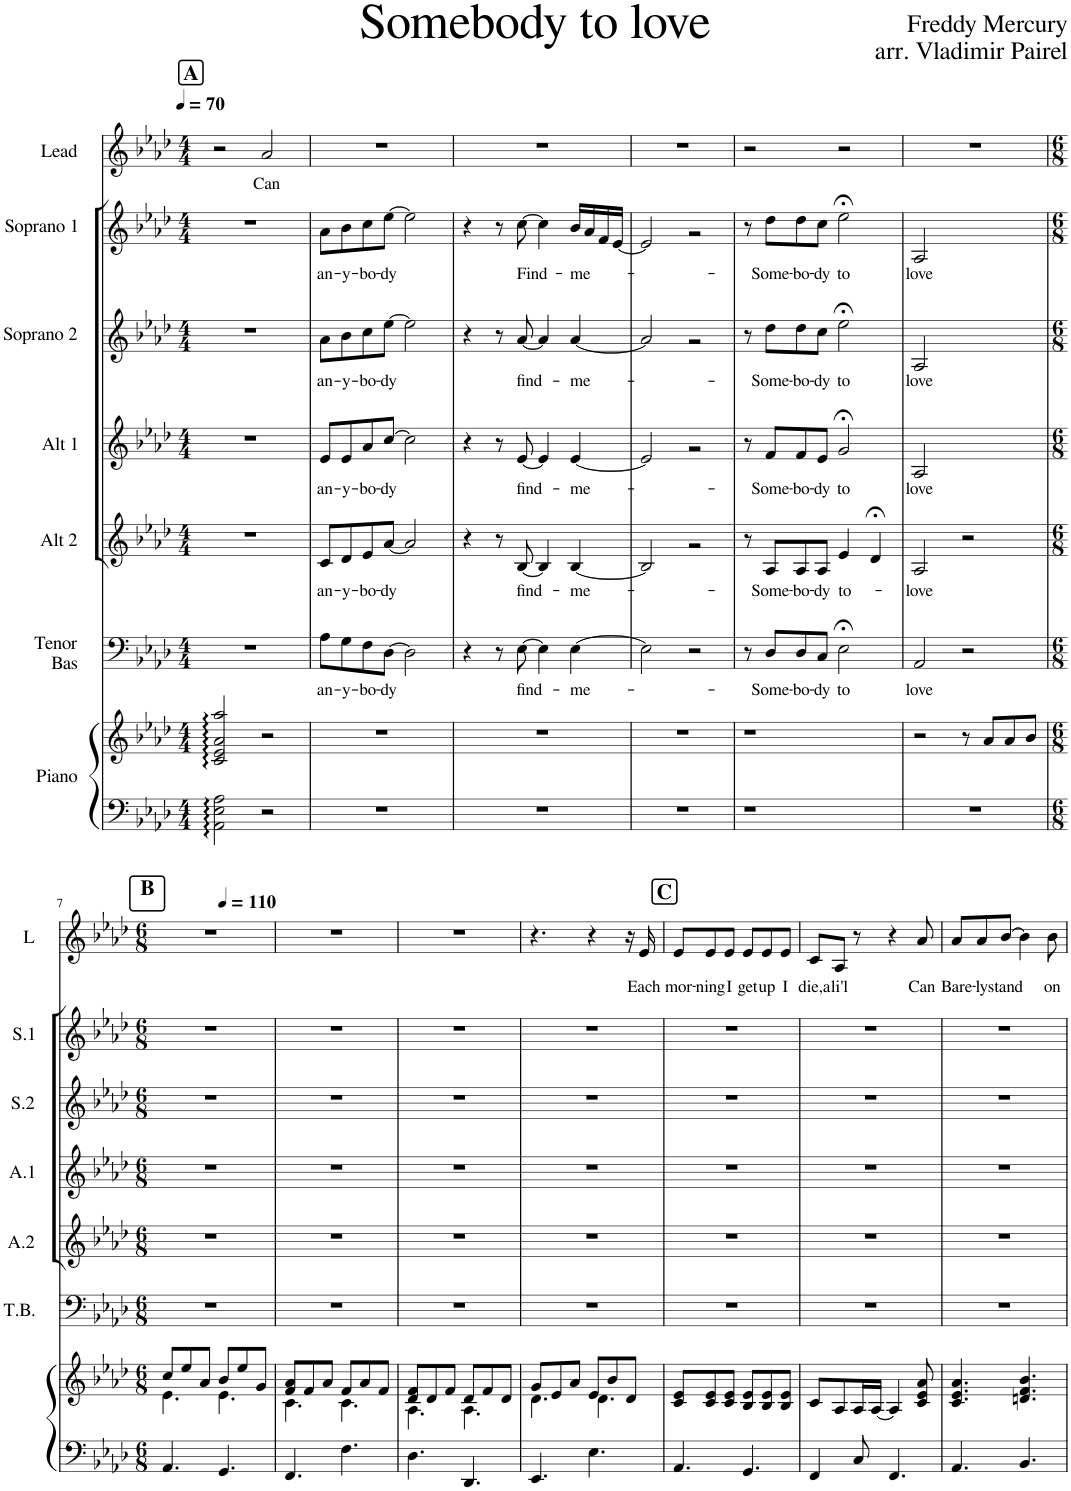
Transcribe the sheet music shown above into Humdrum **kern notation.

**kern	**kern	**kern	**text	**kern	**text	**kern	**text	**kern	**text	**kern	**text	**kern	**text
*part7	*part7	*part6	*part6	*part5	*part5	*part4	*part4	*part3	*part3	*part2	*part2	*part1	*part1
*staff8	*staff7	*staff6	*staff6	*staff5	*staff5	*staff4	*staff4	*staff3	*staff3	*staff2	*staff2	*staff1	*staff1
*I"Piano	*	*I"Tenor Bas	*	*I"Alt 2	*	*I"Alt 1	*	*I"Soprano 2	*	*I"Soprano 1	*	*I"Lead	*
*I'Pno	*	*I'T.B.	*	*I'A.2	*	*I'A.1	*	*I'S.2	*	*I'S.1	*	*I'L	*
*clefF4	*clefG2	*clefF4	*	*clefG2	*	*clefG2	*	*clefG2	*	*clefG2	*	*clefG2	*
*k[b-e-a-d-]	*k[b-e-a-d-]	*k[b-e-a-d-]	*	*k[b-e-a-d-]	*	*k[b-e-a-d-]	*	*k[b-e-a-d-]	*	*k[b-e-a-d-]	*	*k[b-e-a-d-]	*
*M4/4	*M4/4	*M4/4	*	*M4/4	*	*M4/4	*	*M4/4	*	*M4/4	*	*M4/4	*
*MM70	*MM70	*MM70	*	*MM70	*	*MM70	*	*MM70	*	*MM70	*	*MM70	*
!!LO:REH:place=s1:a:B:cj:fs=14:t=A
=1	=1	=1	=1	=1	=1	=1	=1	=1	=1	=1	=1	=1	=1
2AA-\: 2E-\: 2A-\:	2c/: 2e-/: 2a-/: 2aa-/:	1r	.	1r	.	1r	.	1r	.	1r	.	2r	.
!	!	!	!	!	!	!	!	!	!	!	!	!	!LO:LY:b
2r	2r	.	.	.	.	.	.	.	.	.	.	2a-/	Can
=2	=2	=2	=2	=2	=2	=2	=2	=2	=2	=2	=2	=2	=2
!	!	!	!LO:LY:b	!	!LO:LY:b	!	!LO:LY:b	!	!LO:LY:b	!	!LO:LY:b	!	!
1r	1r	8A-\L	an-	8c/L	an-	8e-/L	an-	8a-\L	an-	8a-\L	an-	1r	.
!	!	!	!LO:LY:b	!	!LO:LY:b	!	!LO:LY:b	!	!LO:LY:b	!	!LO:LY:b	!	!
.	.	8G\	-y-	8d-/	-y-	8e-/	-y-	8b-\	-y-	8b-\	-y-	.	.
!	!	!	!LO:LY:b	!	!LO:LY:b	!	!LO:LY:b	!	!LO:LY:b	!	!LO:LY:b	!	!
.	.	8F\	-bo-	8e-/	-bo-	8a-/	-bo-	8cc\	-bo-	8cc\	-bo-	.	.
!	!	!	!LO:LY:b	!	!LO:LY:b	!	!LO:LY:b	!	!LO:LY:b	!	!LO:LY:b	!	!
.	.	[8D-\J	-dy	[8a-/J	-dy	[8cc/J	-dy	[8ee-\J	-dy	[8ee-\J	-dy	.	.
.	.	2D-\]	.	2a-/]	.	2cc\]	.	2ee-\]	.	2ee-\]	.	.	.
=3	=3	=3	=3	=3	=3	=3	=3	=3	=3	=3	=3	=3	=3
1r	1r	4r	.	4r	.	4r	.	4r	.	4r	.	1r	.
.	.	8r	.	8r	.	8r	.	8r	.	8r	.	.	.
!	!	!	!LO:LY:b	!	!LO:LY:b	!	!LO:LY:b	!	!LO:LY:b	!	!LO:LY:b	!	!
.	.	[8E-\	find-	[8B-/	find-	[8e-/	find-	[8a-/	find-	[8cc\	Find-	.	.
.	.	4E-\]	.	4B-/]	.	4e-/]	.	4a-/]	.	4cc\]	.	.	.
!	!	!	!LO:LY:b	!	!LO:LY:b	!	!LO:LY:b	!	!LO:LY:b	!	!LO:LY:b	!	!
.	.	[4E-\	-me-	[4B-/	-me-	[4e-/	-me-	[4a-/	-me-	16b-/LL	-me-	.	.
.	.	.	.	.	.	.	.	.	.	16a-/	.	.	.
.	.	.	.	.	.	.	.	.	.	16f/	.	.	.
.	.	.	.	.	.	.	.	.	.	[16e-/JJ	.	.	.
=4	=4	=4	=4	=4	=4	=4	=4	=4	=4	=4	=4	=4	=4
*	*	*	*	*^	*	*^	*	*^	*	*^	*	*	*
1r	1r	2E-\]	.	2B-/]	2ryy	.	2e-/]	2ryy	.	2a-/]	2ryy	.	2e-/]	2ryy	.	1r	.
.	.	2r	.	4ryy	2r	.	4ryy	2r	.	4ryy	2r	.	4ryy	2r	.	.	.
.	.	.	.	8ryy	.	.	8ryy	.	.	8ryy	.	.	8ryy	.	.	.	.
.	.	.	.	8ryy	.	.	8ryy	.	.	8ryy	.	.	8ryy	.	.	.	.
*	*	*	*	*v	*v	*	*	*	*	*v	*v	*	*v	*v	*	*	*
*	*	*	*	*	*	*v	*v	*	*	*	*	*	*	*
=5	=5	=5	=5	=5	=5	=5	=5	=5	=5	=5	=5	=5	=5
1r	1r	8r	.	8r	.	8r	.	8r	.	8r	.	2r	.
!	!	!	!LO:LY:b	!	!LO:LY:b	!	!LO:LY:b	!	!LO:LY:b	!	!LO:LY:b	!	!
.	.	8D-/L	Some-	8A-/L	Some-	8f/L	Some-	8dd-\L	Some-	8dd-\L	Some-	.	.
!	!	!	!LO:LY:b	!	!LO:LY:b	!	!LO:LY:b	!	!LO:LY:b	!	!LO:LY:b	!	!
.	.	8D-/	-bo-	8A-/	-bo-	8f/	-bo-	8dd-\	-bo-	8dd-\	-bo-	.	.
!	!	!	!LO:LY:b	!	!LO:LY:b	!	!LO:LY:b	!	!LO:LY:b	!	!LO:LY:b	!	!
.	.	8C/J	-dy	8A-/J	-dy	8e-/J	-dy	8cc\J	-dy	8cc\J	-dy	.	.
!	!	!	!LO:LY:b	!	!LO:LY:b	!	!LO:LY:b	!	!LO:LY:b	!	!LO:LY:b	!	!
.	.	2E-;<\	to	4e-/	to-	2g;</	to	2ee-;<\	to	2ee-;<\	to	2r	.
.	.	.	.	4d-;</	.	.	.	.	.	.	.	.	.
=6	=6	=6	=6	=6	=6	=6	=6	=6	=6	=6	=6	=6	=6
!	!	!	!LO:LY:b	!	!LO:LY:b	!	!LO:LY:b	!	!LO:LY:b	!	!LO:LY:b	!	!
1r	2r	2AA-/	love	2A-/	-love	2A-/	love	2A-/	love	2A-/	love	1r	.
.	8r	2r	.	2r	.	2ryy	.	2ryy	.	2ryy	.	.	.
.	8a-/L	.	.	.	.	.	.	.	.	.	.	.	.
.	8a-/	.	.	.	.	.	.	.	.	.	.	.	.
.	8b-/J	.	.	.	.	.	.	.	.	.	.	.	.
!!LO:LB:g=z
=7	=7	=7	=7	=7	=7	=7	=7	=7	=7	=7	=7	=7	=7
!!LO:REH:place=s1:a:t=
!!LO:REH:place=s1:a:B:cj:fs=14:t=B
*M6/8	*M6/8	*M6/8	*	*M6/8	*	*M6/8	*	*M6/8	*	*M6/8	*	*M6/8	*
*	*	*	*	*	*	*	*	*	*	*	*	*MM110	*
*	*^	*	*	*	*	*	*	*	*	*	*	*	*
4.AA-/	8cc/L	4.e-\	2.r	.	2.r	.	2.r	.	2.r	.	2.r	.	2.r	.
.	8ee-/	.	.	.	.	.	.	.	.	.	.	.	.	.
.	8a-/J	.	.	.	.	.	.	.	.	.	.	.	.	.
4.GG/	8b-/L	4.e-\	.	.	.	.	.	.	.	.	.	.	.	.
.	8ee-/	.	.	.	.	.	.	.	.	.	.	.	.	.
.	8g/J	.	.	.	.	.	.	.	.	.	.	.	.	.
=8	=8	=8	=8	=8	=8	=8	=8	=8	=8	=8	=8	=8	=8	=8
4.FF/	8f/ 8a-/L	4.c\	2.r	.	2.r	.	2.r	.	2.r	.	2.r	.	2.r	.
.	8f/	.	.	.	.	.	.	.	.	.	.	.	.	.
.	8a-/J	.	.	.	.	.	.	.	.	.	.	.	.	.
4.F\	8f/L	4.c\	.	.	.	.	.	.	.	.	.	.	.	.
.	8a-/	.	.	.	.	.	.	.	.	.	.	.	.	.
.	8f/J	.	.	.	.	.	.	.	.	.	.	.	.	.
=9	=9	=9	=9	=9	=9	=9	=9	=9	=9	=9	=9	=9	=9	=9
4.D-\	8d-/ 8f/L	4.A-\	2.r	.	2.r	.	2.r	.	2.r	.	2.r	.	2.r	.
.	8d-/	.	.	.	.	.	.	.	.	.	.	.	.	.
.	8f/J	.	.	.	.	.	.	.	.	.	.	.	.	.
4.DD-/	8d-/L	4.A-\	.	.	.	.	.	.	.	.	.	.	.	.
.	8f/	.	.	.	.	.	.	.	.	.	.	.	.	.
.	8d-/J	.	.	.	.	.	.	.	.	.	.	.	.	.
=10	=10	=10	=10	=10	=10	=10	=10	=10	=10	=10	=10	=10	=10	=10
4.EE-/	8g/L	4.d-\	2.r	.	2.r	.	2.r	.	2.r	.	2.r	.	4.r	.
.	8e-/	.	.	.	.	.	.	.	.	.	.	.	.	.
.	8a-/J	.	.	.	.	.	.	.	.	.	.	.	.	.
4.E-\	8e-/L	4.d-\	.	.	.	.	.	.	.	.	.	.	4r	.
.	8b-/	.	.	.	.	.	.	.	.	.	.	.	.	.
.	8d-/J	.	.	.	.	.	.	.	.	.	.	.	16r	.
!	!	!	!	!	!	!	!	!	!	!	!	!	!	!LO:LY:b
.	.	.	.	.	.	.	.	.	.	.	.	.	16e-/	Each
*	*v	*v	*	*	*	*	*	*	*	*	*	*	*	*
!!LO:REH:place=s1:a:B:cj:fs=14:t=C
=11	=11	=11	=11	=11	=11	=11	=11	=11	=11	=11	=11	=11	=11
!	!	!	!	!	!	!	!	!	!	!	!	!	!LO:LY:b
4.AA-/	8c/ 8e-/L	2.r	.	2.r	.	2.r	.	2.r	.	2.r	.	8e-/L	mor-
!	!	!	!	!	!	!	!	!	!	!	!	!	!LO:LY:b
.	8c/ 8e-/	.	.	.	.	.	.	.	.	.	.	8e-/	-ning
!	!	!	!	!	!	!	!	!	!	!	!	!	!LO:LY:b
.	8c/ 8e-/J	.	.	.	.	.	.	.	.	.	.	8e-/J	I
!	!	!	!	!	!	!	!	!	!	!	!	!	!LO:LY:b
4.GG/	8B-/ 8e-/L	.	.	.	.	.	.	.	.	.	.	8e-/L	get
!	!	!	!	!	!	!	!	!	!	!	!	!	!LO:LY:b
.	8B-/ 8e-/	.	.	.	.	.	.	.	.	.	.	8e-/	up
!	!	!	!	!	!	!	!	!	!	!	!	!	!LO:LY:b
.	8B-/ 8e-/J	.	.	.	.	.	.	.	.	.	.	8e-/J	I
=12	=12	=12	=12	=12	=12	=12	=12	=12	=12	=12	=12	=12	=12
!	!	!	!	!	!	!	!	!	!	!	!	!	!LO:LY:b
4FF/	8c/L	2.r	.	2.r	.	2.r	.	2.r	.	2.r	.	8c/L	die,a
!	!	!	!	!	!	!	!	!	!	!	!	!	!LO:LY:b
.	8A-/	.	.	.	.	.	.	.	.	.	.	8A-/J	li'l
8C/	16A-/L	.	.	.	.	.	.	.	.	.	.	8r	.
.	[16A-/JJ	.	.	.	.	.	.	.	.	.	.	.	.
4.FF/	4A-/]	.	.	.	.	.	.	.	.	.	.	4r	.
!	!	!	!	!	!	!	!	!	!	!	!	!	!LO:LY:b
.	8c/ 8e-/ 8a-/	.	.	.	.	.	.	.	.	.	.	8a-/	Can
=13	=13	=13	=13	=13	=13	=13	=13	=13	=13	=13	=13	=13	=13
!	!	!	!	!	!	!	!	!	!	!	!	!	!LO:LY:b
4.AA-/	4.c/ 4.e-/ 4.a-/	2.r	.	2.r	.	2.r	.	2.r	.	2.r	.	8a-/L	Bare-
!	!	!	!	!	!	!	!	!	!	!	!	!	!LO:LY:b
.	.	.	.	.	.	.	.	.	.	.	.	8a-/	-ly
!	!	!	!	!	!	!	!	!	!	!	!	!	!LO:LY:b
.	.	.	.	.	.	.	.	.	.	.	.	[8b-/J	stand
4.BB-/	4.dn/ 4.f/ 4.b-/	.	.	.	.	.	.	.	.	.	.	4b-\]	.
!	!	!	!	!	!	!	!	!	!	!	!	!	!LO:LY:b
.	.	.	.	.	.	.	.	.	.	.	.	8b-\	on
=	=	=	=	=	=	=	=	=	=	=	=	=	=
*-	*-	*-	*-	*-	*-	*-	*-	*-	*-	*-	*-	*-	*-
